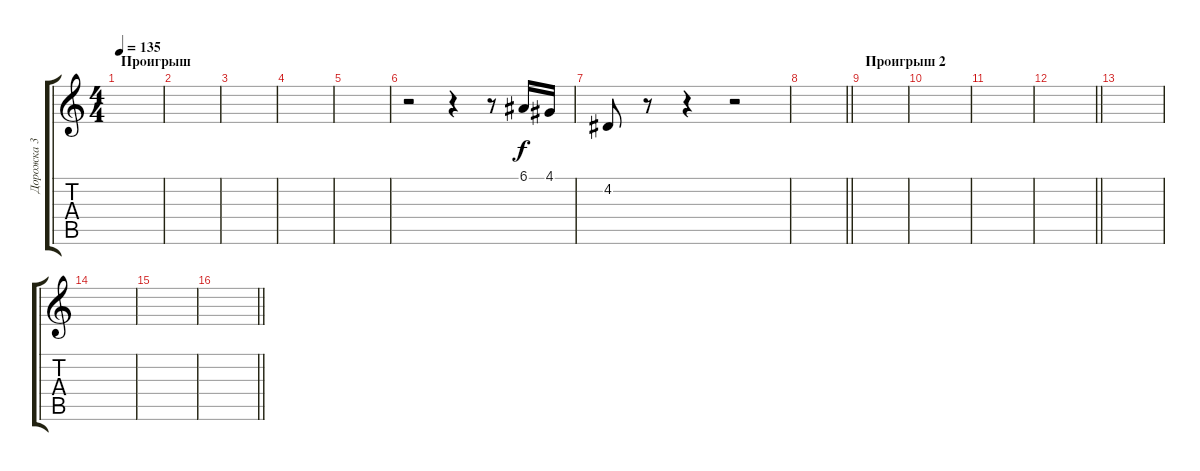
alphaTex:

\track ("Дорожка 3" "Дорожка 3") {instrument fiddle}
\staff {score tabs}
\tuning (E4 B3 G3 D3 A2 E2) {hide}
\ts (4 4)
\section ("" "Проигрыш")
\tempo 135
\clef g2
\ks c
|
|
|
|
|
r.2 r.4 r.8{volume 16 instrument electricguitarjazz} 6.1.16 4.1.16 |
4.2.8 r.8 r.4 r.2 |
\barLineRight lightlight
|
\section ("" "Проигрыш 2")
|
|
|
\barLineRight lightlight
|
|
|
|
\barLineRight lightlight
